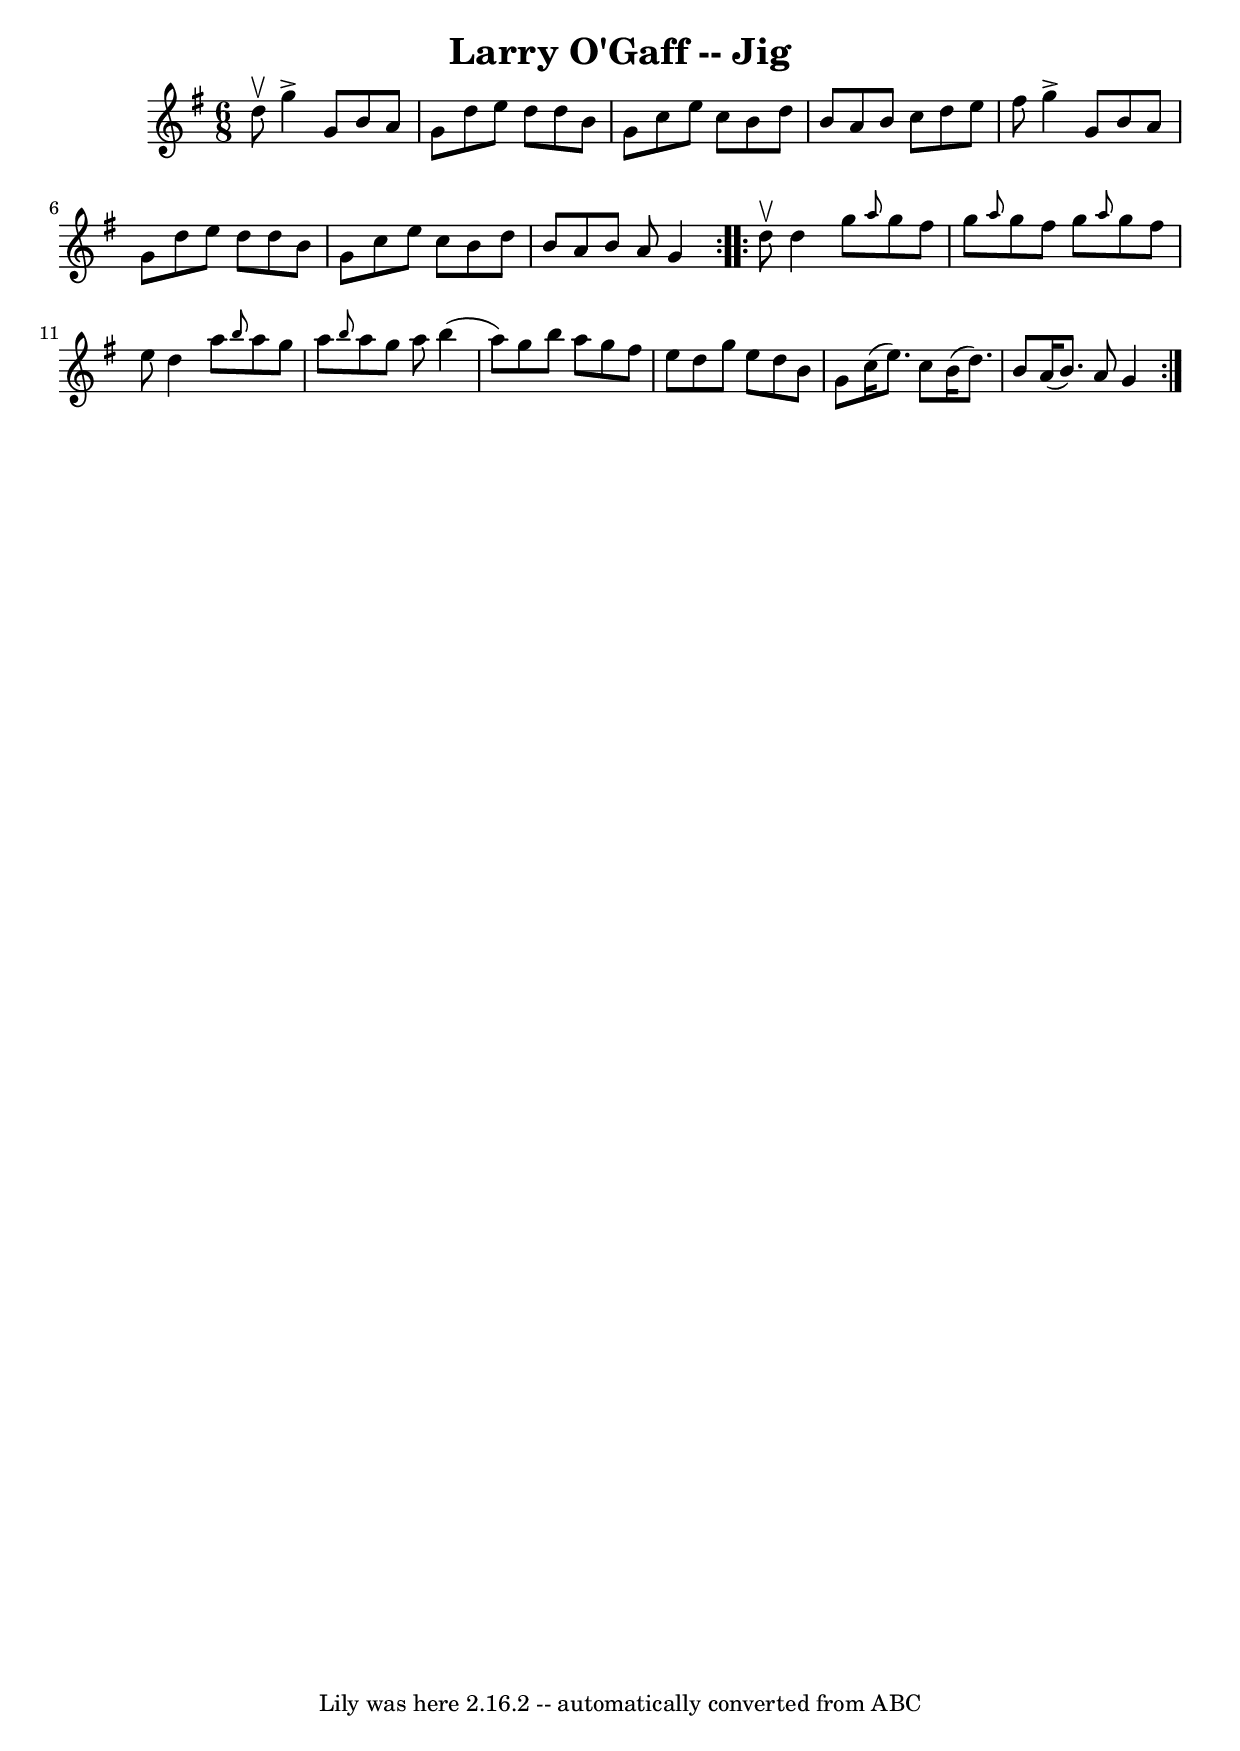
\version "2.16.2"
\include "Mammoth.ily"
\header {
  %% book = "Ryan's Mammoth Collection"
  crossRefNumber = "1"
  footnotes = "\\\\89 466"
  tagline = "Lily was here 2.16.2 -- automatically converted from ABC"
  title = "Larry O'Gaff -- Jig"

}
voicedefault =  {



  \repeat volta 2 {

    \time 6/8 
    \key g \major d''8^\upbow |
    g''4^\accent g'8 b'8  
    a'8 g'8    |
    d''8 e''8 d''8 d''8 b'8 g'8    
    |
    c''8 e''8 c''8 b'8 d''8 b'8    |
    a'8 b'8  
    c''8 d''8 e''8 fis''8    |
    g''4^\accent g'8 b'8    
    a'8 g'8    |
    d''8 e''8 d''8 d''8 b'8 g'8    |
    
    c''8 e''8 c''8 b'8 d''8 b'8    |
    a'8 b'8 a'8    
    g'4  
  }     
  \repeat volta 2 {
    d''8^\upbow |
    d''4 g''8  
    \grace { a''8  
	   } g''8 fis''8 g''8    |
    \grace { a''8  
	   }   
    g''8 fis''8 g''8  \grace { a''8  
			     } g''8 fis''8 e''8    
    |
    d''4 a''8  \grace { b''8  
		      } a''8 g''8 a''8    |
    
    \grace { b''8  
	   } a''8 g''8 a''8 b''4 (a''8)   |
    
    g''8 b''8 a''8 g''8 fis''8 e''8    |
    d''8 g''8    
    e''8 d''8 b'8 g'8    |
    c''16 (e''8.) c''8 b'16 (
    d''8.) b'8    |
    a'16 (b'8.) a'8 g'4    
  }   

}

\score{
  <<

    \context Staff="default"
    {
      \voicedefault 
      
    }

  >>
  \layout {
    
  }
  \midi {
  }

}
